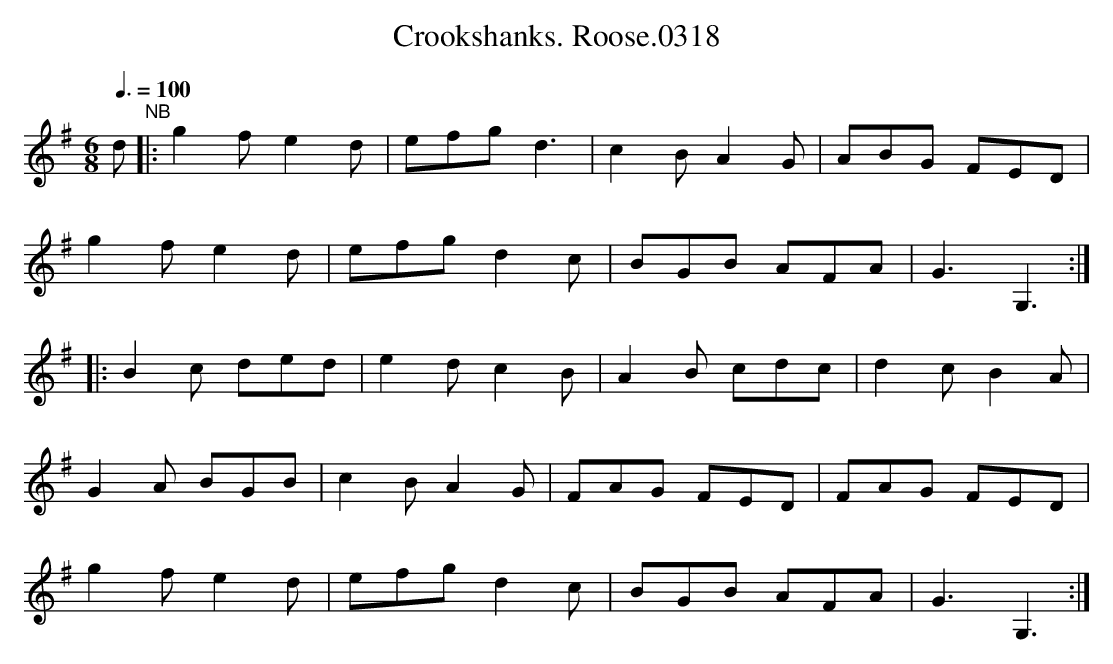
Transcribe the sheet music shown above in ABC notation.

X:1
T:Crookshanks. Roose.0318
M:6/8
L:1/8
Q:3/8=100
K:G
d"^NB" |:g2f e2d|efg d3|c2B A2G|ABG FED|
g2f e2d|efg d2c|BGB AFA|G3 G,3:|
|:B2c ded|e2d c2B|A2B cdc|d2c B2A|
G2A BGB|c2B A2G|FAG FED|FAG FED|
g2f e2d|efg d2c|BGB AFA|G3G,3:|
